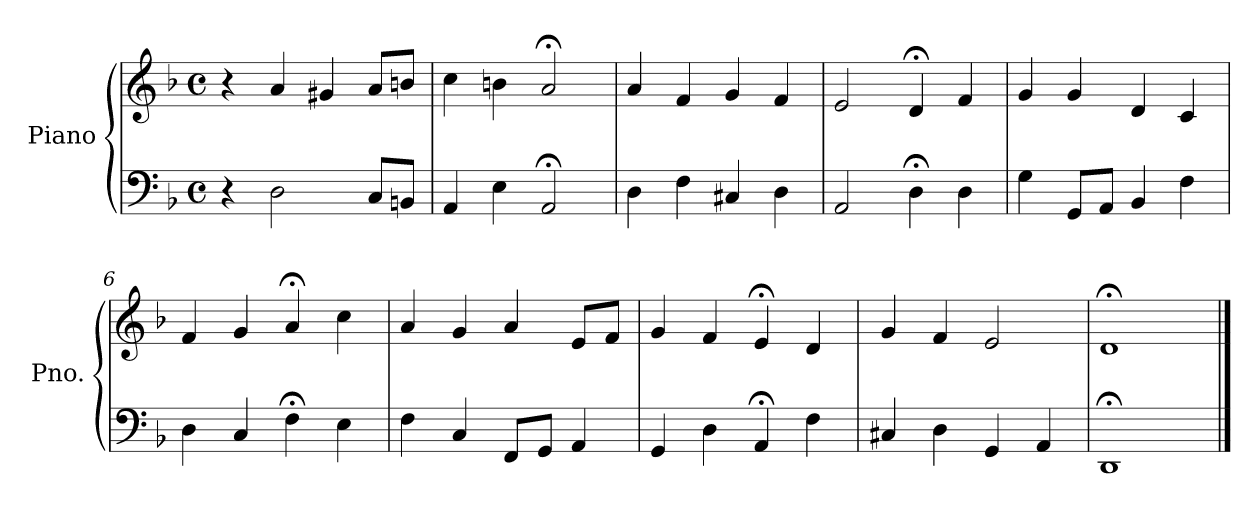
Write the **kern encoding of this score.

**kern	**kern
*part1	*part1
*staff2	*staff1
*I"Piano	*
*I'Pno.	*
*clefF4	*clefG2
*k[b-]	*k[b-]
*M4/4	*M4/4
*met(c)	*met(c)
=1	=1
4r	4r
2D\	4a/
.	4g#X/
8C/L	8a/L
8BBn/J	8bn/J
=2	=2
4AA/	4cc\
4E\	4bn\
2AA;</	2a;</
=3	=3
4D\	4a/
4F\	4f/
4C#X/	4g/
4D\	4f/
=4	=4
2AA/	2e/
4D;<\	4d;</
4D\	4f/
=5	=5
4G\	4g/
8GG/L	4g/
8AA/J	.
4BB-/	4d/
4F\	4c/
=6	=6
4D\	4f/
4C/	4g/
4F;<\	4a;</
4E\	4cc\
!!LO:LB:g=z
=7	=7
4F\	4a/
4C/	4g/
8FF/L	4a/
8GG/J	.
4AA/	8e/L
.	8f/J
=8	=8
4GG/	4g/
4D\	4f/
4AA;</	4e;</
4F\	4d/
=9	=9
4C#X/	4g/
4D\	4f/
4GG/	2e/
4AA/	.
=10	=10
1DD;<	1d;<
==	==
*-	*-
